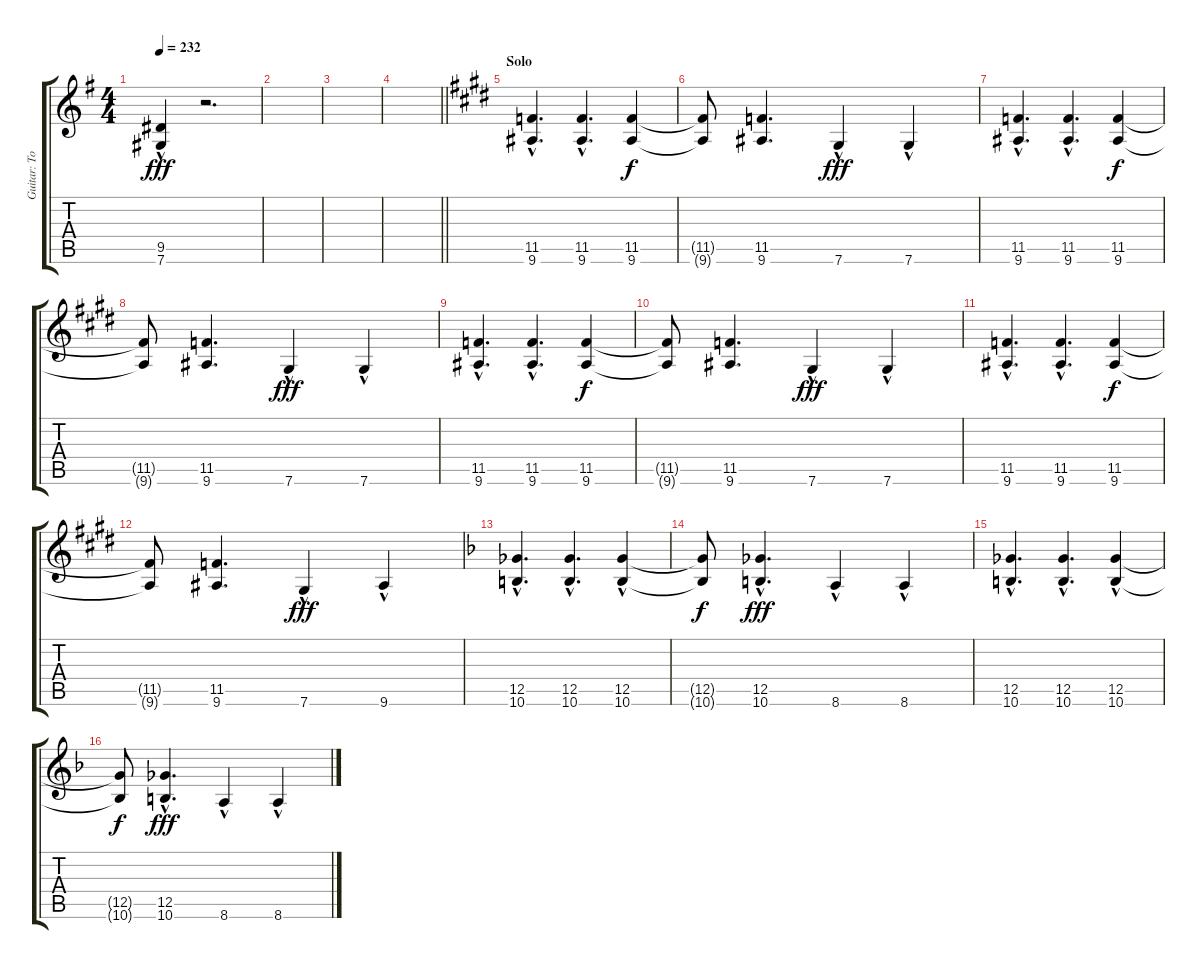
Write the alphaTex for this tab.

\track ("Guitar: Tony" "Guitar: To") {instrument distortionguitar}
\staff {score tabs}
\tuning (Db4 Ab3 E3 B2 Gb2 Db2) {hide}
\ts (4 4)
\tempo 232
\clef g2
\ks g
(9.5 7.6{hac}).4{dy fff} r.2{d} |
|
|
\barLineRight lightlight
|
\section ("" "Solo")
\ks e
(11.5 9.6{hac}).4{d} (11.5 9.6{hac}).4{d} (11.5 9.6).4{dy f} |
(11.5{t} 9.6{t}).8 (11.5 9.6).4{d} 7.6{hac}.4{dy fff} 7.6{hac}.4 |
(11.5 9.6{hac}).4{d} (11.5 9.6{hac}).4{d} (11.5 9.6).4{dy f} |
(11.5{t} 9.6{t}).8 (11.5 9.6).4{d} 7.6{hac}.4{dy fff} 7.6{hac}.4 |
(11.5 9.6{hac}).4{d} (11.5 9.6{hac}).4{d} (11.5 9.6).4{dy f} |
(11.5{t} 9.6{t}).8 (11.5 9.6).4{d} 7.6{hac}.4{dy fff} 7.6{hac}.4 |
(11.5 9.6{hac}).4{d} (11.5 9.6{hac}).4{d} (11.5 9.6).4{dy f} |
(11.5{t} 9.6{t}).8 (11.5 9.6).4{d} 7.6{hac}.4{dy fff} 9.6{hac}.4 |
\ks f
(12.5 10.6{hac}).4{d} (12.5 10.6{hac}).4{d} (12.5 10.6{hac}).4 |
(12.5{t} 10.6{t}).8{dy f} (12.5 10.6{hac}).4{d dy fff} 8.6{hac}.4 8.6{hac}.4 |
(12.5 10.6{hac}).4{d} (12.5 10.6{hac}).4{d} (12.5 10.6{hac}).4 |
(12.5{t} 10.6{t}).8{dy f} (12.5 10.6{hac}).4{d dy fff} 8.6{hac}.4 8.6{hac}.4
